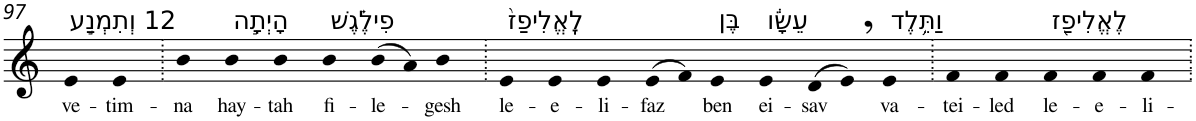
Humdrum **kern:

**kern	**text
*part1	*part1
*staff1	*staff1
*I"Piano	*
*I'Pno	*
!!LO:PB:g=z
*clefG2	*
*k[]	*
=97	=97
!LO:TX:a:t=12 וְתִמְנַ֣ע	!
!	!LO:LY:b
4e	ve-
!	!LO:LY:b
4e	-tim-
=98.	=98.
!	!LO:LY:b
4b	-na
!LO:TX:a:t=הָיְתָ֣ה	!
!	!LO:LY:b
4b	hay-
!	!LO:LY:b
4b	-tah
!LO:TX:a:t=פִילֶ֗גֶשׁ	!
!	!LO:LY:b
4b	fi-
!	!LO:LY:b
(>8b	-le-
8a)	.
!	!LO:LY:b
4b	-gesh
=99.	=99.
!LO:TX:a:t=לֶֽאֱלִיפַז֙	!
!	!LO:LY:b
4e	le-
!	!LO:LY:b
4e	-e-
!	!LO:LY:b
4e	-li-
!	!LO:LY:b
(>8e	-faz
8f)	.
!LO:TX:a:t=בֶּן	!
!	!LO:LY:b
4e	ben
!LO:TX:a:t=עֵשָׂ֔ו	!
!	!LO:LY:b
4e	ei-
!	!LO:LY:b
(>8d	-sav
8e,)	.
!LO:TX:a:t=וַתֵּ֥לֶד	!
!	!LO:LY:b
4e	va-
=100.	=100.
!	!LO:LY:b
4f	-tei-
!	!LO:LY:b
4f	-led
!LO:TX:a:t=לֶאֱלִיפַ֖ז	!
!	!LO:LY:b
4f	le-
!	!LO:LY:b
4f	-e-
!	!LO:LY:b
4f	-li-
=.	=.
*-	*-
